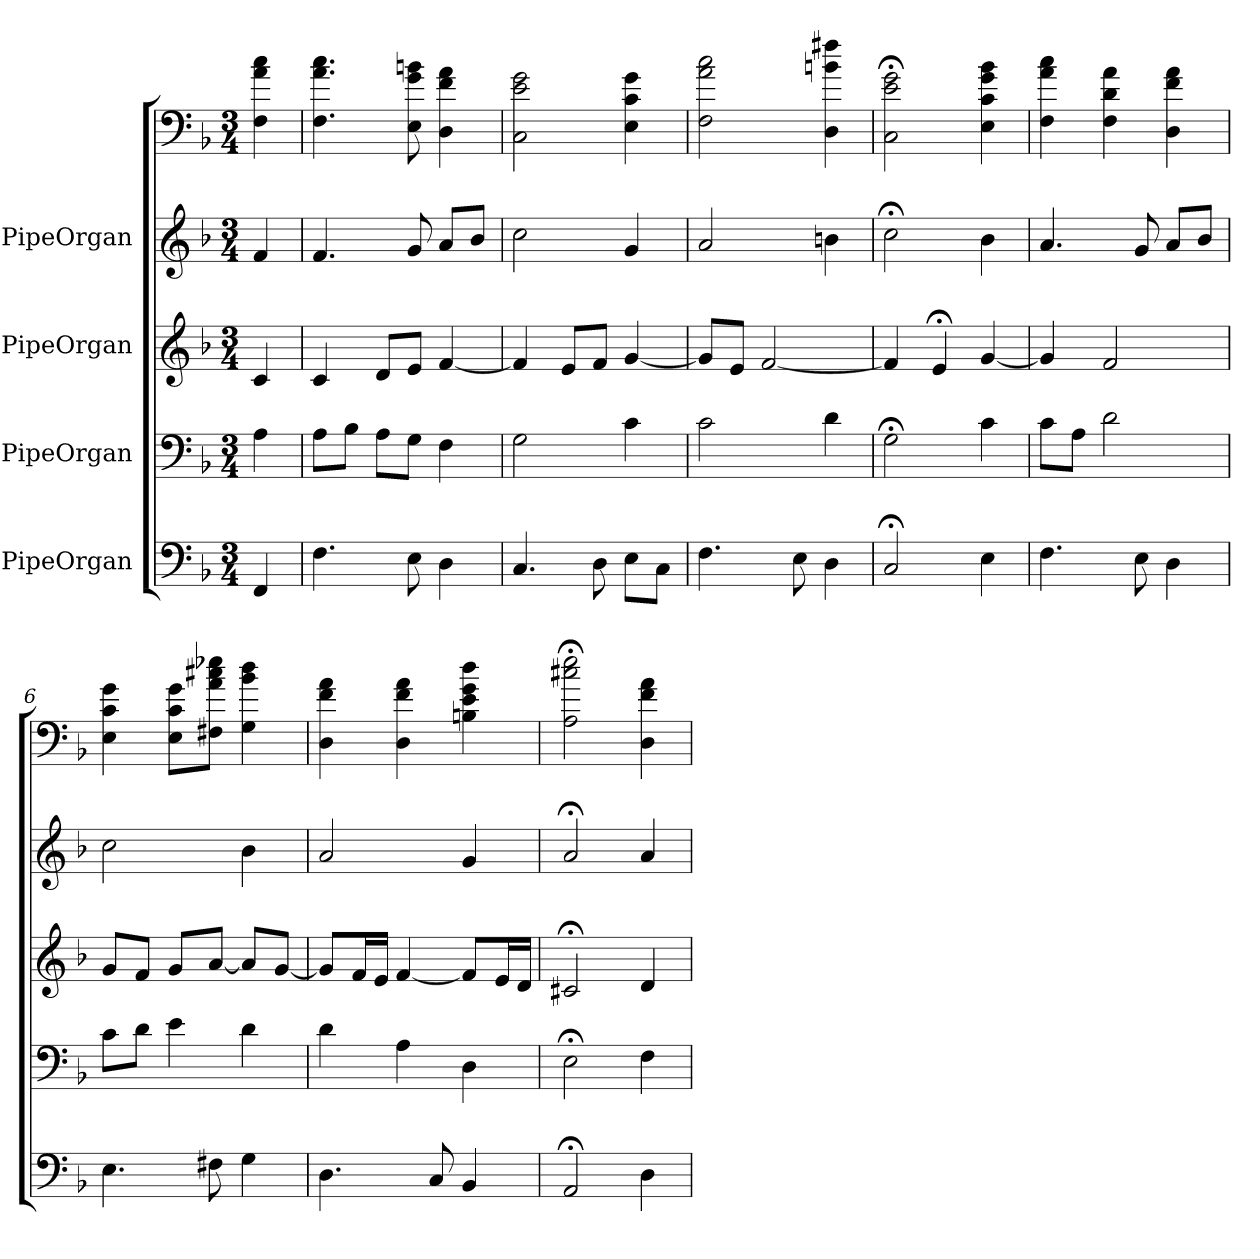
**kern	**kern	**kern	**kern	**kern
*part5	*part4	*part3	*part2	*part1
*staff5	*staff4	*staff3	*staff2	*staff1
*I"PipeOrgan	*I"PipeOrgan	*I"PipeOrgan	*I"PipeOrgan	*
*k[b-]	*k[b-]	*k[b-]	*k[b-]	*k[b-]
*F:	*F:	*F:	*F:	*F:
*M3/4	*M3/4	*M3/4	*M3/4	*M3/4
*MM60	*MM60	*MM60	*MM60	*MM60
=	=	=	=	=
4FF	4A	4c	4f	4F 4a 4cc
=1	=1	=1	=1	=1
4.F	8AL	4c	4.f	4.F 4.a 4.cc
.	8B-J	.	.	.
.	8AL	8dL	.	.
8E	8GJ	8eJ	8g	8E 8g 8bn
4D	4F	[4f	8aL	4D 4f 4a
.	.	.	8b-J	.
=2	=2	=2	=2	=2
4.C	2G	4f]	2cc	2C 2e 2g
.	.	8eL	.	.
8D	.	8fJ	.	.
8EL	4c	[4g	4g	4E 4c 4g
8CJ	.	.	.	.
=3	=3	=3	=3	=3
4.F	2c	8gL]	2a	2F 2a 2cc
.	.	8eJ	.	.
.	.	[2f	.	.
8E	.	.	.	.
4D	4d	.	4bn	4D 4bn 4ff#X
=4	=4	=4	=4	=4
2C;<	2G;<	4f]	2cc;<	2C;< 2e;< 2g;<
.	.	4e;<	.	.
4E	4c	[4g	4b-	4E 4c 4g 4b-
=5	=5	=5	=5	=5
4.F	8cL	4g]	4.a	4F 4a 4cc
.	8AJ	.	.	.
.	2d	2f	.	4F 4d 4a
8E	.	.	8g	.
4D	.	.	8aL	4D 4f 4a
.	.	.	8b-J	.
=6	=6	=6	=6	=6
4.E	8cL	8gL	2cc	4E 4c 4g
.	8dJ	8fJ	.	.
.	4e	8gL	.	8E 8c 8gL
8F#X	.	[8aJ	.	8F#X 8a 8cc#X 8ee-XJ
4G	4d	8aL]	4b-	4G 4b- 4dd
.	.	[8gJ	.	.
=7	=7	=7	=7	=7
4.D	4d	8gL]	2a	4D 4f 4a
.	.	16fL	.	.
.	.	16eJJ	.	.
.	4A	[4f	.	4D 4f 4a
8C	.	.	.	.
4BB-	4D	8fL]	4g	4Bn 4e 4g 4dd
.	.	16eL	.	.
.	.	16dJJ	.	.
=8	=8	=8	=8	=8
2AA;<	2E;<	2c#X;<	2a;<	2A;< 2cc#X;< 2ee;<
4D	4F	4d	4a	4D 4f 4a
=	=	=	=	=
*-	*-	*-	*-	*-
